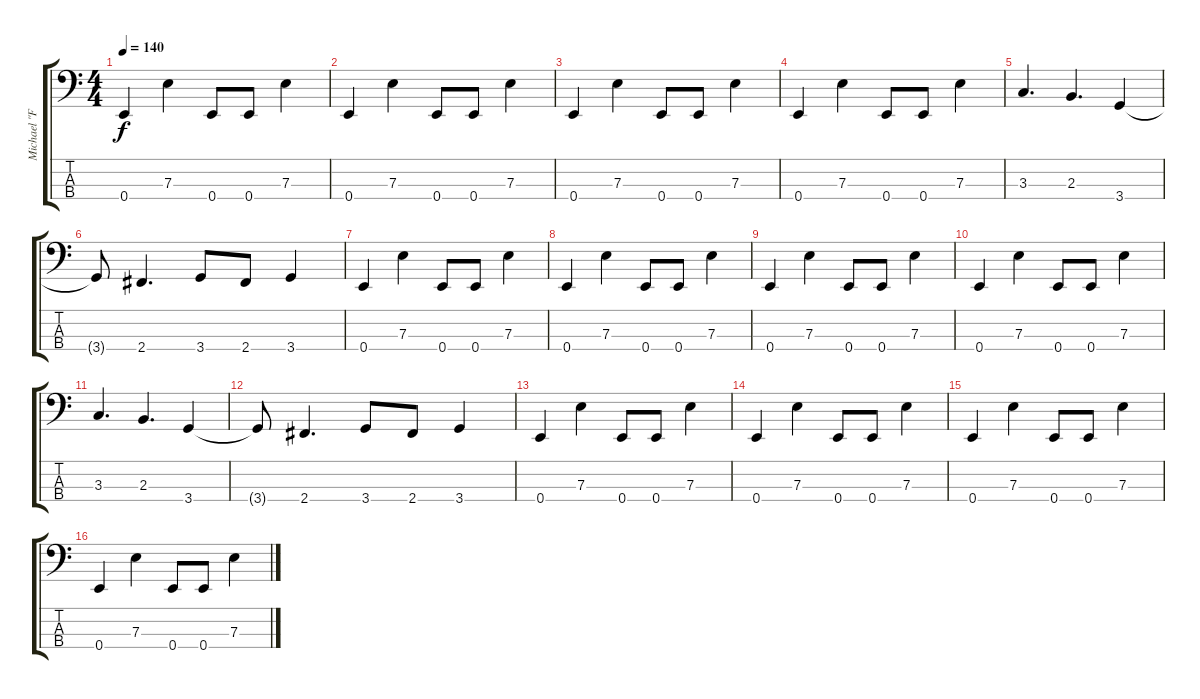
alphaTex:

\track ("Michael \"Flint\" Vujea" "Michael \"F") {instrument electricbassfinger}
\staff {score tabs}
\tuning (G2 D2 A1 E1) {hide}
\ts (4 4)
\tempo 140
\clef f4
\ks c
0.4.4{dy f} 7.3.4 0.4.8 0.4.8 7.3.4 |
0.4.4 7.3.4 0.4.8 0.4.8 7.3.4 |
0.4.4 7.3.4 0.4.8 0.4.8 7.3.4 |
0.4.4 7.3.4 0.4.8 0.4.8 7.3.4 |
3.3.4{d} 2.3.4{d} 3.4.4 |
3.4{t}.8 2.4.4{d} 3.4.8 2.4.8 3.4.4 |
0.4.4 7.3.4 0.4.8 0.4.8 7.3.4 |
0.4.4 7.3.4 0.4.8 0.4.8 7.3.4 |
0.4.4 7.3.4 0.4.8 0.4.8 7.3.4 |
0.4.4 7.3.4 0.4.8 0.4.8 7.3.4 |
3.3.4{d} 2.3.4{d} 3.4.4 |
3.4{t}.8 2.4.4{d} 3.4.8 2.4.8 3.4.4 |
0.4.4 7.3.4 0.4.8 0.4.8 7.3.4 |
0.4.4 7.3.4 0.4.8 0.4.8 7.3.4 |
0.4.4 7.3.4 0.4.8 0.4.8 7.3.4 |
0.4.4 7.3.4 0.4.8 0.4.8 7.3.4
